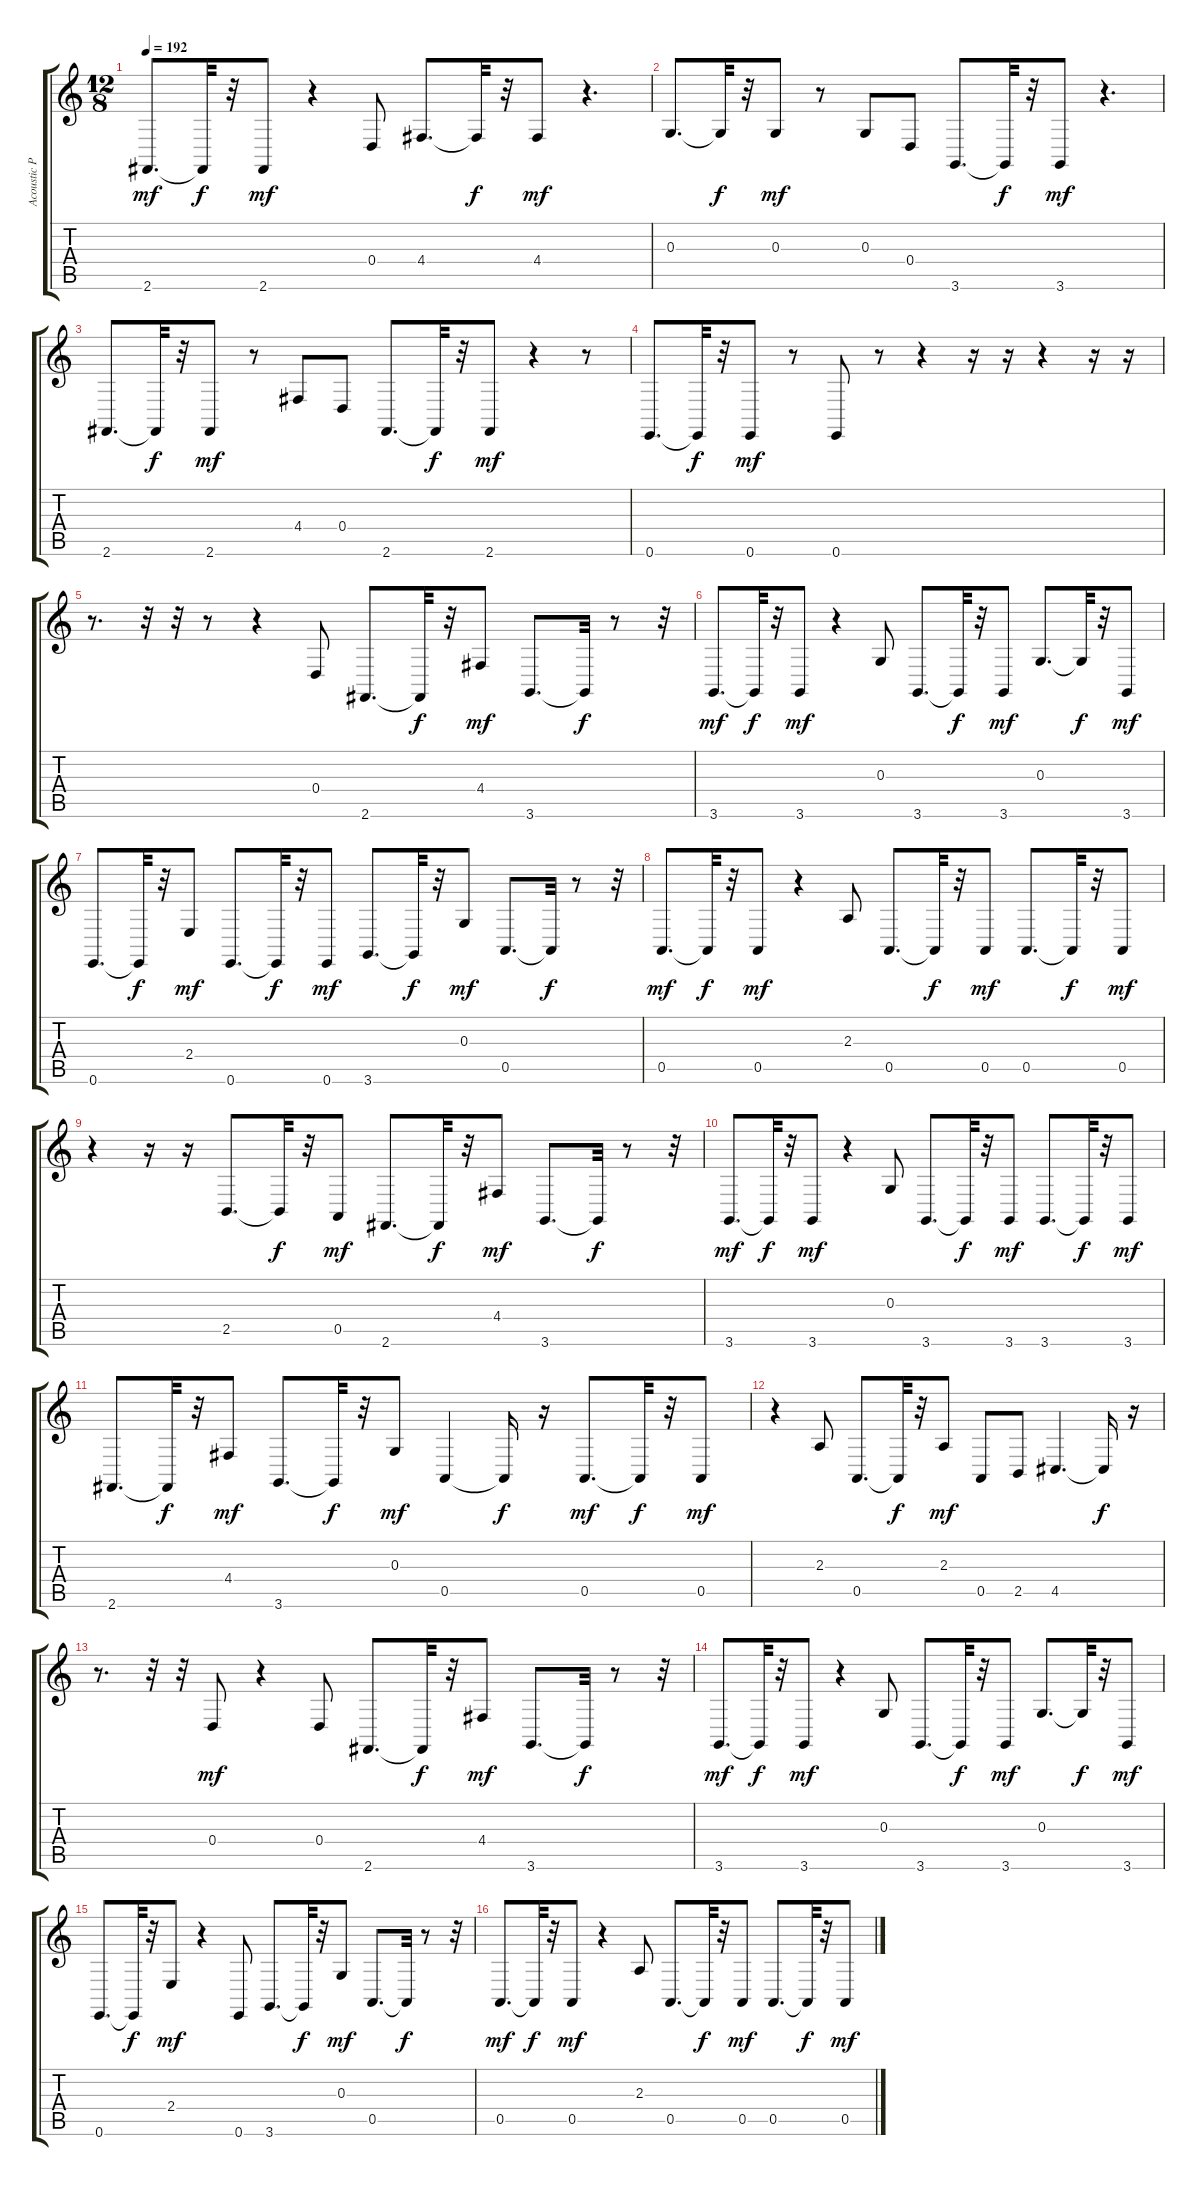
\track ("Acoustic Piano" "Acoustic P") {instrument brightacousticpiano}
\staff {score tabs}
\tuning (E4 B3 G3 D3 A2 E2) {hide}
\ts (12 8)
\tempo 192
\clef g2
\ks c
2.6.8{d dy mf} 2.6{t}.32{dy f} r.32 2.6.8{dy mf} r.4 0.4.8 4.4.8{d} 4.4{t}.32{dy f} r.32 4.4.8{dy mf} r.4{d} |
0.3.8{d} 0.3{t}.32{dy f} r.32 0.3.8{dy mf} r.8 0.3.8 0.4.8 3.6.8{d} 3.6{t}.32{dy f} r.32 3.6.8{dy mf} r.4{d} |
2.6.8{d} 2.6{t}.32{dy f} r.32 2.6.8{dy mf} r.8 4.4.8 0.4.8 2.6.8{d} 2.6{t}.32{dy f} r.32 2.6.8{dy mf} r.4 r.8 |
0.6.8{d} 0.6{t}.32{dy f} r.32 0.6.8{dy mf} r.8 0.6.8 r.8 r.4 r.16 r.16 r.4 r.16 r.16 |
r.8{d} r.32 r.32 r.8 r.4 0.4.8 2.6.8{d} 2.6{t}.32{dy f} r.32 4.4.8{dy mf} 3.6.8{d} 3.6{t}.32{dy f} r.8 r.32 |
3.6.8{d dy mf} 3.6{t}.32{dy f} r.32 3.6.8{dy mf} r.4 0.3.8 3.6.8{d} 3.6{t}.32{dy f} r.32 3.6.8{dy mf} 0.3.8{d} 0.3{t}.32{dy f} r.32 3.6.8{dy mf} |
0.6.8{d} 0.6{t}.32{dy f} r.32 2.4.8{dy mf} 0.6.8{d} 0.6{t}.32{dy f} r.32 0.6.8{dy mf} 3.6.8{d} 3.6{t}.32{dy f} r.32 0.3.8{dy mf} 0.5.8{d} 0.5{t}.32{dy f} r.8 r.32 |
0.5.8{d dy mf} 0.5{t}.32{dy f} r.32 0.5.8{dy mf} r.4 2.3.8 0.5.8{d} 0.5{t}.32{dy f} r.32 0.5.8{dy mf} 0.5.8{d} 0.5{t}.32{dy f} r.32 0.5.8{dy mf} |
r.4 r.16 r.16 2.5.8{d} 2.5{t}.32{dy f} r.32 0.5.8{dy mf} 2.6.8{d} 2.6{t}.32{dy f} r.32 4.4.8{dy mf} 3.6.8{d} 3.6{t}.32{dy f} r.8 r.32 |
3.6.8{d dy mf} 3.6{t}.32{dy f} r.32 3.6.8{dy mf} r.4 0.3.8 3.6.8{d} 3.6{t}.32{dy f} r.32 3.6.8{dy mf} 3.6.8{d} 3.6{t}.32{dy f} r.32 3.6.8{dy mf} |
2.6.8{d} 2.6{t}.32{dy f} r.32 4.4.8{dy mf} 3.6.8{d} 3.6{t}.32{dy f} r.32 0.3.8{dy mf} 0.5.4 0.5{t}.16{dy f} r.16 0.5.8{d dy mf} 0.5{t}.32{dy f} r.32 0.5.8{dy mf} |
r.4 2.3.8 0.5.8{d} 0.5{t}.32{dy f} r.32 2.3.8{dy mf} 0.5.8 2.5.8 4.5.4{d} 4.5{t}.16{dy f} r.16 |
r.8{d} r.32 r.32 0.4.8{dy mf} r.4 0.4.8 2.6.8{d} 2.6{t}.32{dy f} r.32 4.4.8{dy mf} 3.6.8{d} 3.6{t}.32{dy f} r.8 r.32 |
3.6.8{d dy mf} 3.6{t}.32{dy f} r.32 3.6.8{dy mf} r.4 0.3.8 3.6.8{d} 3.6{t}.32{dy f} r.32 3.6.8{dy mf} 0.3.8{d} 0.3{t}.32{dy f} r.32 3.6.8{dy mf} |
0.6.8{d} 0.6{t}.32{dy f} r.32 2.4.8{dy mf} r.4 0.6.8 3.6.8{d} 3.6{t}.32{dy f} r.32 0.3.8{dy mf} 0.5.8{d} 0.5{t}.32{dy f} r.8 r.32 |
0.5.8{d dy mf} 0.5{t}.32{dy f} r.32 0.5.8{dy mf} r.4 2.3.8 0.5.8{d} 0.5{t}.32{dy f} r.32 0.5.8{dy mf} 0.5.8{d} 0.5{t}.32{dy f} r.32 0.5.8{dy mf}
